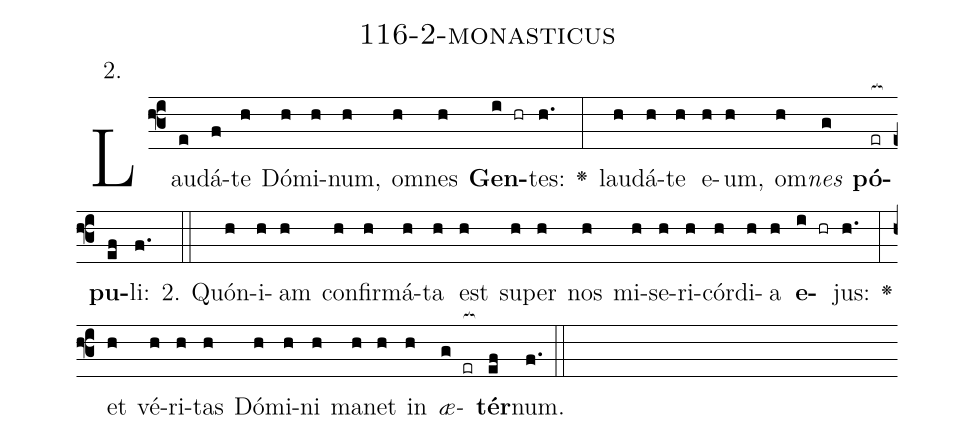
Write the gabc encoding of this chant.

name: 116-2-monasticus;
annotation: 2.;
%%
(f3)Lau(e)dá(f)te(h) Dó(h)mi(h)num,(h) om(h)nes(h) <b>Gen</b>(i hr)tes:(h.) <v>\greheightstar</v>(:) lau(h)dá(h)te(h) e(h)um,(h) om(h)<i>nes</i>(g) <b>pó</b>(er[ocb:1{])<b>pu</b>(ef[ocb:0}])li:(f.) (::)
2. Quón(h)i(h)am(h) con(h)fir(h)má(h)ta(h) est(h) su(h)per(h) nos(h) mi(h)se(h)ri(h)cór(h)di(h)a(h) <b>e</b>(i hr)jus:(h.) <v>\greheightstar</v>(:) et(h) vé(h)ri(h)tas(h) Dó(h)mi(h)ni(h) ma(h)net(h) in(h) <i>æ</i>(g er[ocb:1{])<b>tér</b>(ef[ocb:0}])num.(f.) (::)
